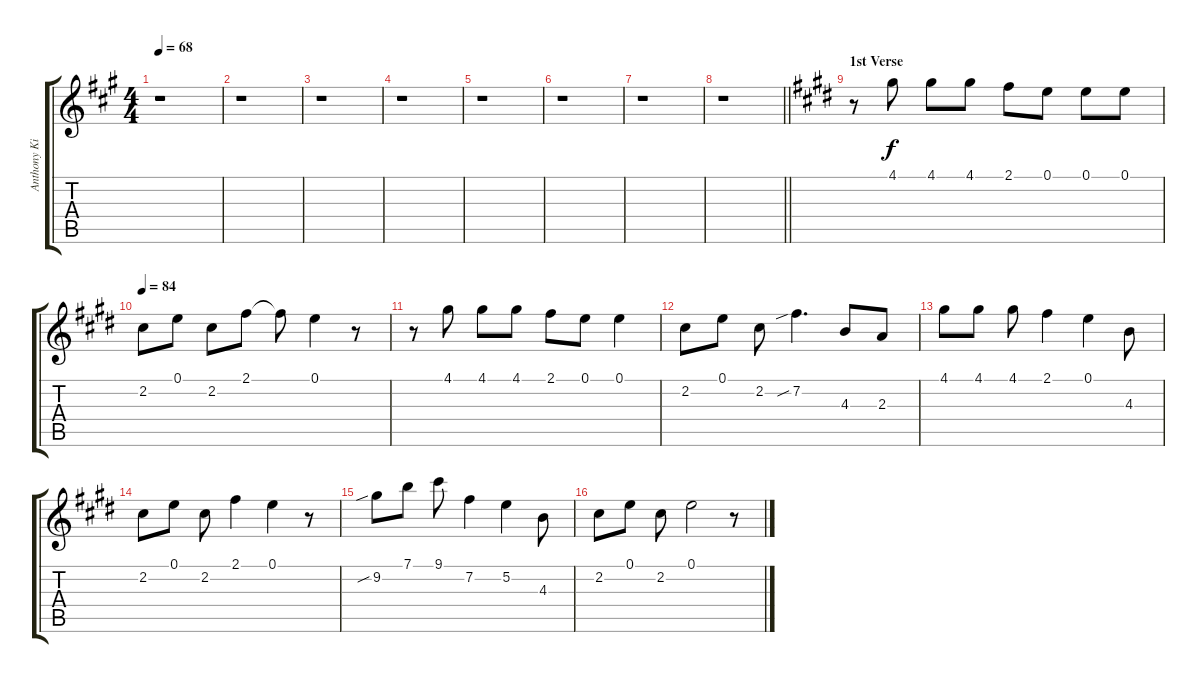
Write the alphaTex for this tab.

\track ("Anthony Kiedis - Vocals" "Anthony Ki") {instrument contrabass}
\staff {score tabs}
\tuning (E4 B3 G3 D3 A2 E2) {hide}
\ts (4 4)
\tempo 68
\clef g2
\ks a
r.1{dy f instrument contrabass} |
r.1 |
r.1 |
r.1 |
r.1 |
r.1 |
r.1 |
\barLineRight lightlight
r.1 |
\section ("" "1st Verse")
\ks e
r.8 4.1.8 4.1.8 4.1.8 2.1.8 0.1.8 0.1.8 0.1.8 |
\tempo 84
2.2.8 0.1.8 2.2.8 2.1.8 2.1{t}.8 0.1.4 r.8 |
\ks c#minor
r.8 4.1.8 4.1.8 4.1.8 2.1.8 0.1.8 0.1.4 |
2.2.8 0.1.8 2.2.8 7.2{sib}.4{d} 4.3.8 2.3.8 |
\ks e
4.1.8 4.1.8 4.1.8 2.1.4 0.1.4 4.3.8 |
\ks c#minor
2.2.8 0.1.8 2.2.8 2.1.4 0.1.4 r.8 |
9.2{sib}.8 7.1.8 9.1.8 7.2.4 5.2.4 4.3.8 |
\ks e
2.2.8 0.1.8 2.2.8 0.1.2 r.8
